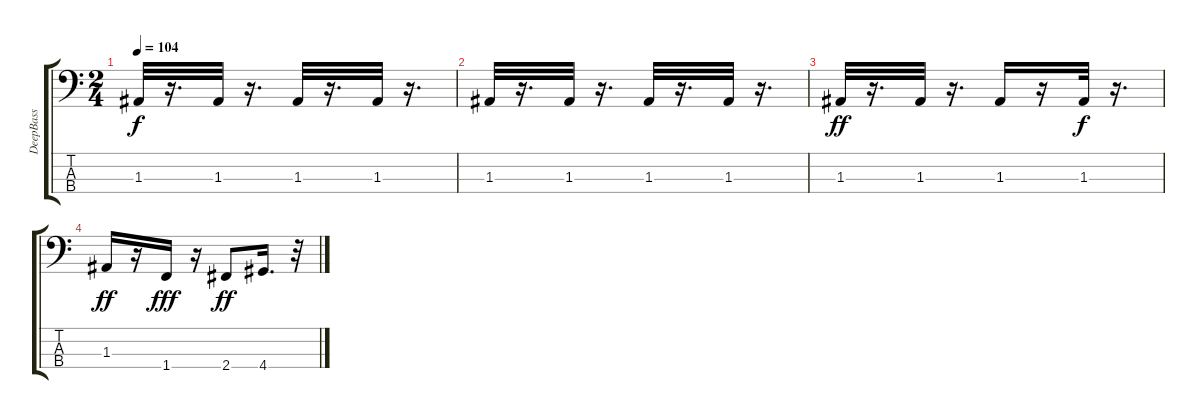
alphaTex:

\track ("DeepBass" "DeepBass") {instrument electricbassfinger}
\staff {score tabs}
\tuning (G2 D2 A1 E1) {hide}
\ts (2 4)
\tempo 104
\clef f4
\ks c
1.3.32{dy f} r.16{d} 1.3.32 r.16{d} 1.3.32 r.16{d} 1.3.32 r.16{d} |
1.3.32 r.16{d} 1.3.32 r.16{d} 1.3.32 r.16{d} 1.3.32 r.16{d} |
1.3.32{dy ff} r.16{d} 1.3.32 r.16{d} 1.3.16 r.16 1.3.32{dy f} r.16{d} |
1.3.16{dy ff} r.16 1.4.16{dy fff} r.16 2.4.8{dy ff} 4.4.16{d} r.32
